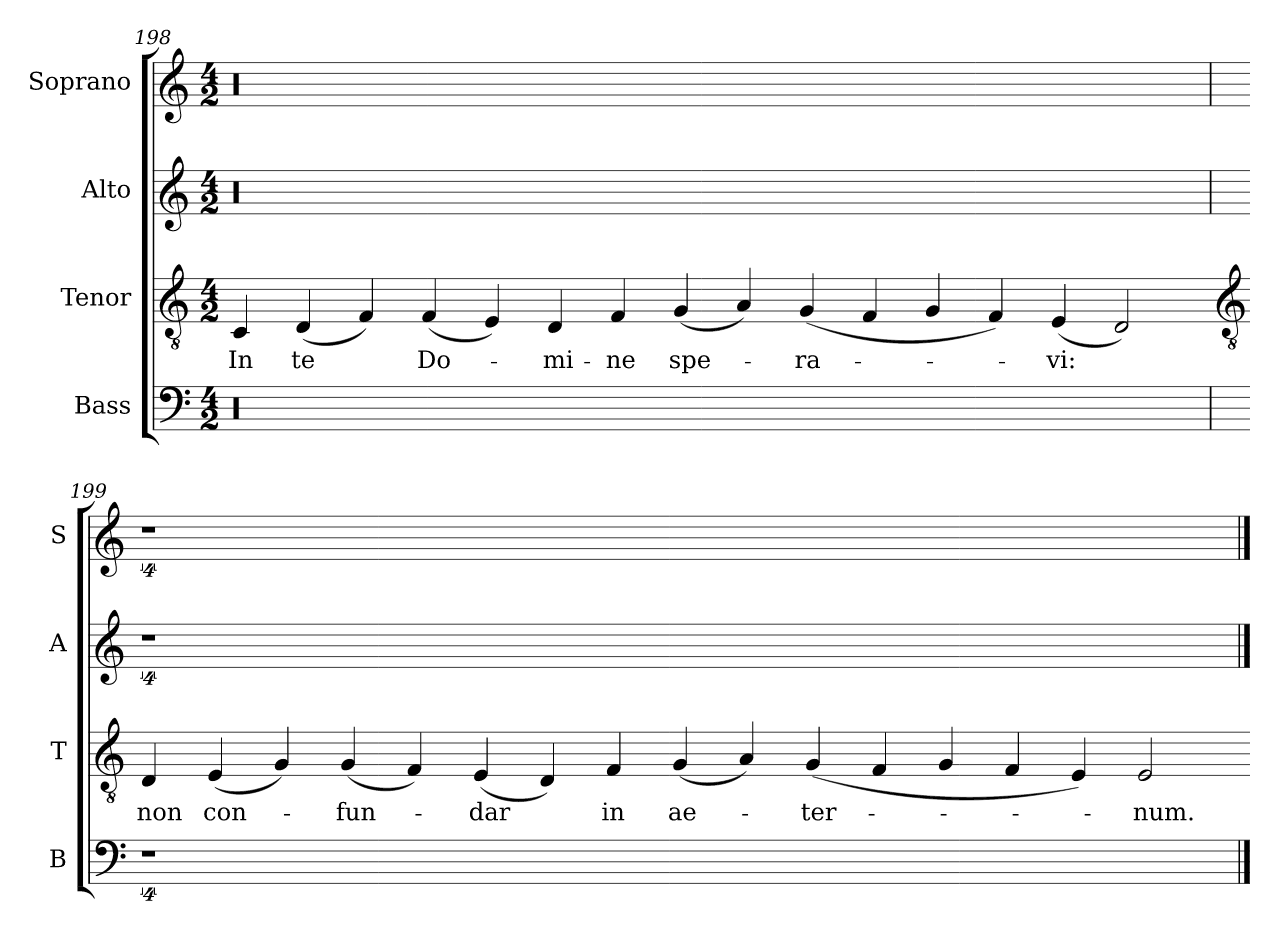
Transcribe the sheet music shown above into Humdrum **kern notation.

**kern	**kern	**text	**kern	**kern
*part4	*part3	*part3	*part2	*part1
*staff4	*staff3	*staff3	*staff2	*staff1
*I"Bass	*I"Tenor	*	*I"Alto	*I"Soprano
*I'B	*I'T	*	*I'A	*I'S
!!LO:LB:g=z
*clefF4	*clefGv2	*	*clefG2	*clefG2
*k[]	*k[]	*	*k[]	*k[]
*C:	*C:	*	*C:	*C:
*M4/2	*M4/2	*	*M4/2	*M4/2
=198	=198	=198	=198	=198
!	!	!LO:LY:b	!	!
00r	4C	In	00r	00r
!	!	!LO:LY:b	!	!
.	(<4D	te	.	.
.	4F)	.	.	.
!	!	!LO:LY:b	!	!
.	(<4F	Do-	.	.
.	4E)	.	.	.
!	!	!LO:LY:b	!	!
.	4D	mi-	.	.
!	!	!LO:LY:b	!	!
.	4F	-ne	.	.
!	!	!LO:LY:b	!	!
.	(<4G	spe-	.	.
.	4A)	.	.	.
!	!	!LO:LY:b	!	!
.	(<4G	ra-	.	.
.	4F	.	.	.
.	4G	.	.	.
.	4F)	.	.	.
!	!	!LO:LY:b	!	!
.	(<4E	vi:	.	.
.	2D)	.	.	.
!!LO:LB:g=z
=199	=199-	=199	=199	=199
*	*clefGv2	*	*	*
!	!	!LO:LY:b	!	!
4%17r	4D	non	4%17r	4%17r
!	!	!LO:LY:b	!	!
.	(<4E	con-	.	.
.	4G)	.	.	.
!	!	!LO:LY:b	!	!
.	(<4G	fun-	.	.
.	4F)	.	.	.
!	!	!LO:LY:b	!	!
.	(<4E	dar	.	.
.	4D)	.	.	.
!	!	!LO:LY:b	!	!
.	4F	in	.	.
!	!	!LO:LY:b	!	!
.	(<4G	ae-	.	.
.	4A)	.	.	.
!	!	!LO:LY:b	!	!
.	(<4G	ter-	.	.
.	4F	.	.	.
.	4G	.	.	.
.	4F	.	.	.
.	4E)	.	.	.
!	!	!LO:LY:b	!	!
.	2E	num.	.	.
==	=-	==	==	==
*-	*-	*-	*-	*-
